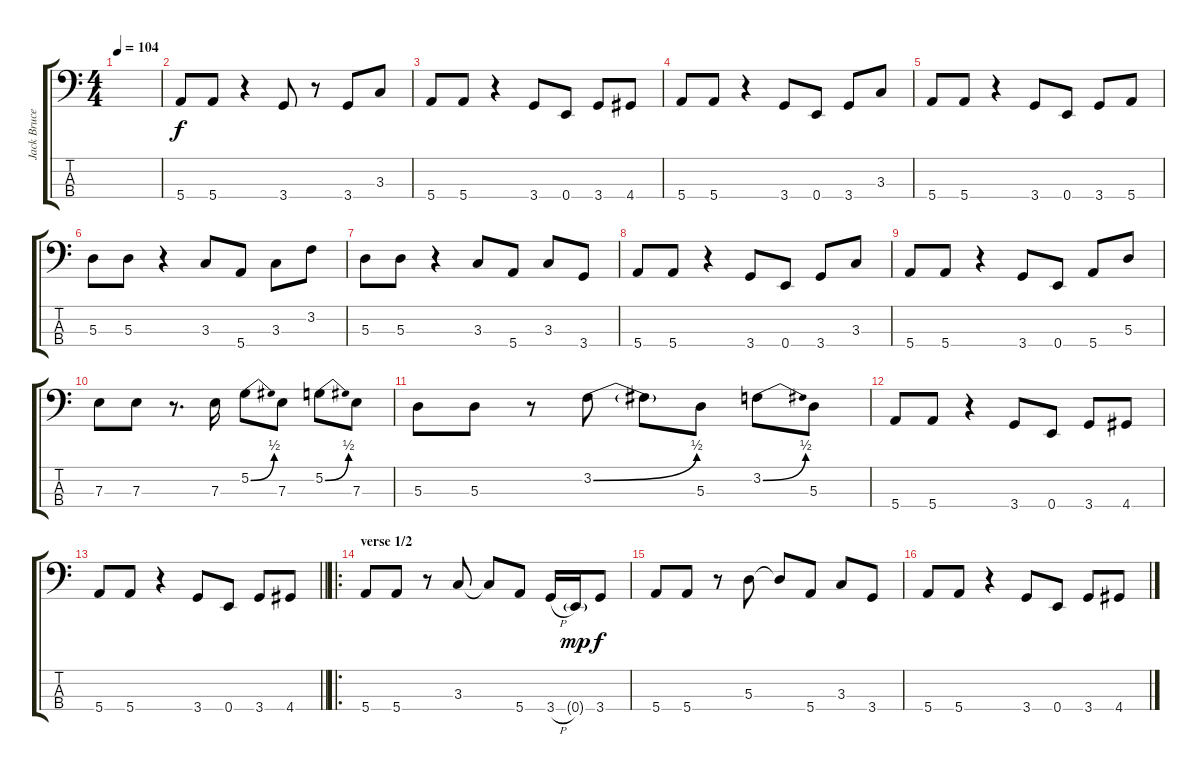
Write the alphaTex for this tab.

\track ("Jack Bruce" "Jack Bruce") {instrument electricbassfinger}
\staff {score tabs}
\tuning (G2 D2 A1 E1) {hide}
\ts (4 4)
\tempo 104
\clef f4
\ks c
|
5.4.8 5.4.8 r.4 3.4.8 r.8 3.4.8 3.3.8 |
5.4.8 5.4.8 r.4 3.4.8 0.4.8 3.4.8 4.4.8 |
5.4.8 5.4.8 r.4 3.4.8 0.4.8 3.4.8 3.3.8 |
5.4.8 5.4.8 r.4 3.4.8 0.4.8 3.4.8 5.4.8 |
5.3.8 5.3.8 r.4 3.3.8 5.4.8 3.3.8 3.2.8 |
5.3.8 5.3.8 r.4 3.3.8 5.4.8 3.3.8 3.4.8 |
5.4.8 5.4.8 r.4 3.4.8 0.4.8 3.4.8 3.3.8 |
5.4.8 5.4.8 r.4 3.4.8 0.4.8 5.4.8 5.3.8 |
7.3.8 7.3.8 r.8{d} 7.3.16 5.2{be (bend 0 0 60 2)}.8 7.3.8 5.2{be (bend 0 0 60 2)}.8 7.3.8 |
5.3.8 5.3.8 r.8 3.2{be (bend 0 0 60 2)}.8 3.2{t}.8 5.3.8 3.2{be (bend 0 0 60 2)}.8 5.3.8 |
5.4.8 5.4.8 r.4 3.4.8 0.4.8 3.4.8 4.4.8 |
\barLineRight lightlight
5.4.8 5.4.8 r.4 3.4.8 0.4.8 3.4.8 4.4.8 |
\ro
\section ("" "verse 1/2")
5.4.8 5.4.8 r.8 3.3.8 3.3{t}.8 5.4.8 3.4{h}.16 0.4{g}.16{dy mp} 3.4.8{dy f} |
5.4.8 5.4.8 r.8 5.3.8 5.3{t}.8 5.4.8 3.3.8 3.4.8 |
5.4.8 5.4.8 r.4 3.4.8 0.4.8 3.4.8 4.4.8
